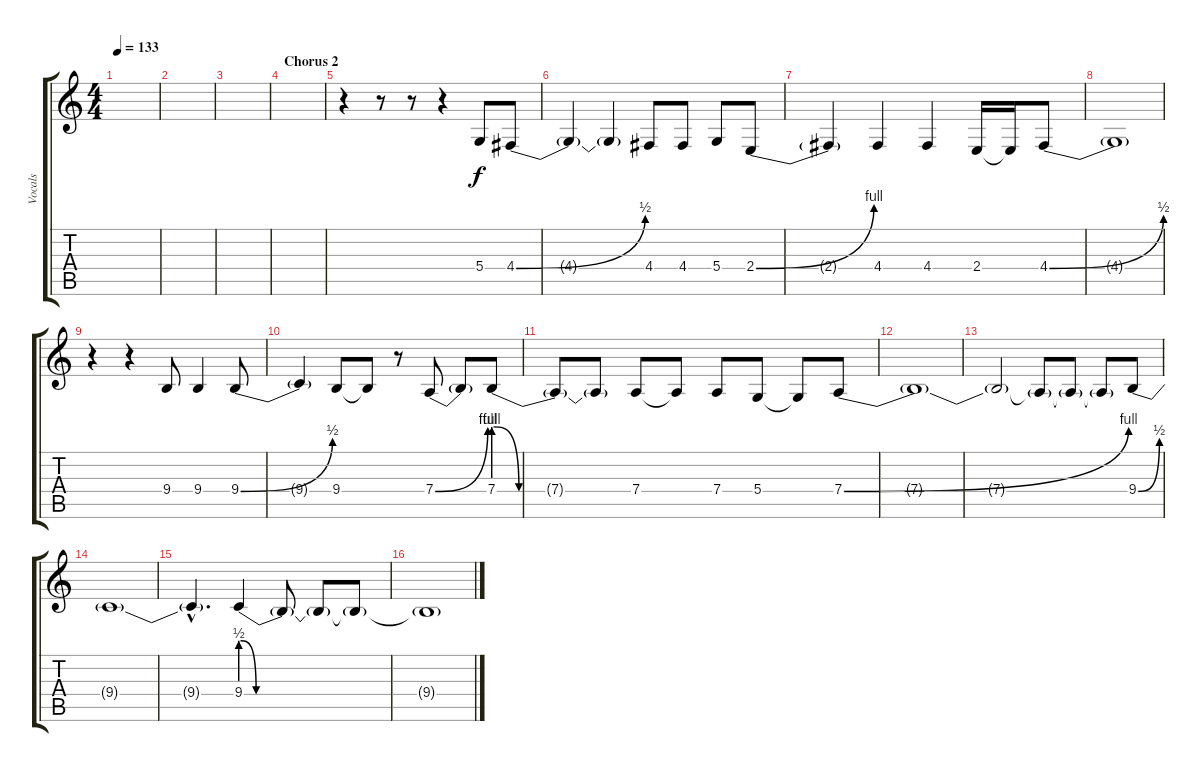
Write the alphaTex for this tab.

\track ("Vocals" "Vocals") {instrument lead2sawtooth}
\staff {score tabs}
\tuning (E4 B3 G3 D3 A2 E2) {hide}
\ts (4 4)
\tempo 133
\clef g2
\ks c
|
|
|
\section ("" "Chorus 2")
|
r.4 r.8 r.8 r.4 5.4.8 4.4{be (bend 0 0 60 2)}.8 |
4.4{t}.4 4.4{t}.4 4.4.8 4.4.8 5.4.8 2.4{be (bend 0 0 60 4)}.8 |
2.4{t}.4 4.4.4 4.4.4 2.4.16 2.4{t}.16 4.4{be (bend 0 0 60 2)}.8 |
4.4{t}.1 |
r.4 r.4 9.4.8 9.4.4 9.4{be (bend 0 0 60 2)}.8 |
9.4{t}.4 9.4.8 9.4{t}.8 r.8 7.4{be (bend 0 0 60 4)}.8 7.4{t}.8 7.4{be (custom 0 4 11 0 13 0 17 0 40 0 60 0)}.8 |
7.4{t}.8 7.4{t}.8 7.4.8 7.4{t}.8 7.4.8 5.4.8 5.4{t}.8 7.4{be (bend 0 0 60 4)}.8 |
7.4{t}.1 |
7.4{t}.2 7.4{t}.8 7.4{t}.8 7.4{t}.8 9.4{be (bend 0 0 60 2)}.8 |
9.4{t}.1 |
9.4{hac t}.4{d} 9.4{be (custom 0 2 4 0 8 0 11 0 14 0 40 0 60 0)}.4{volume 5} 9.4{t}.8 9.4{t}.8 9.4{t}.8 |
9.4{t}.1
